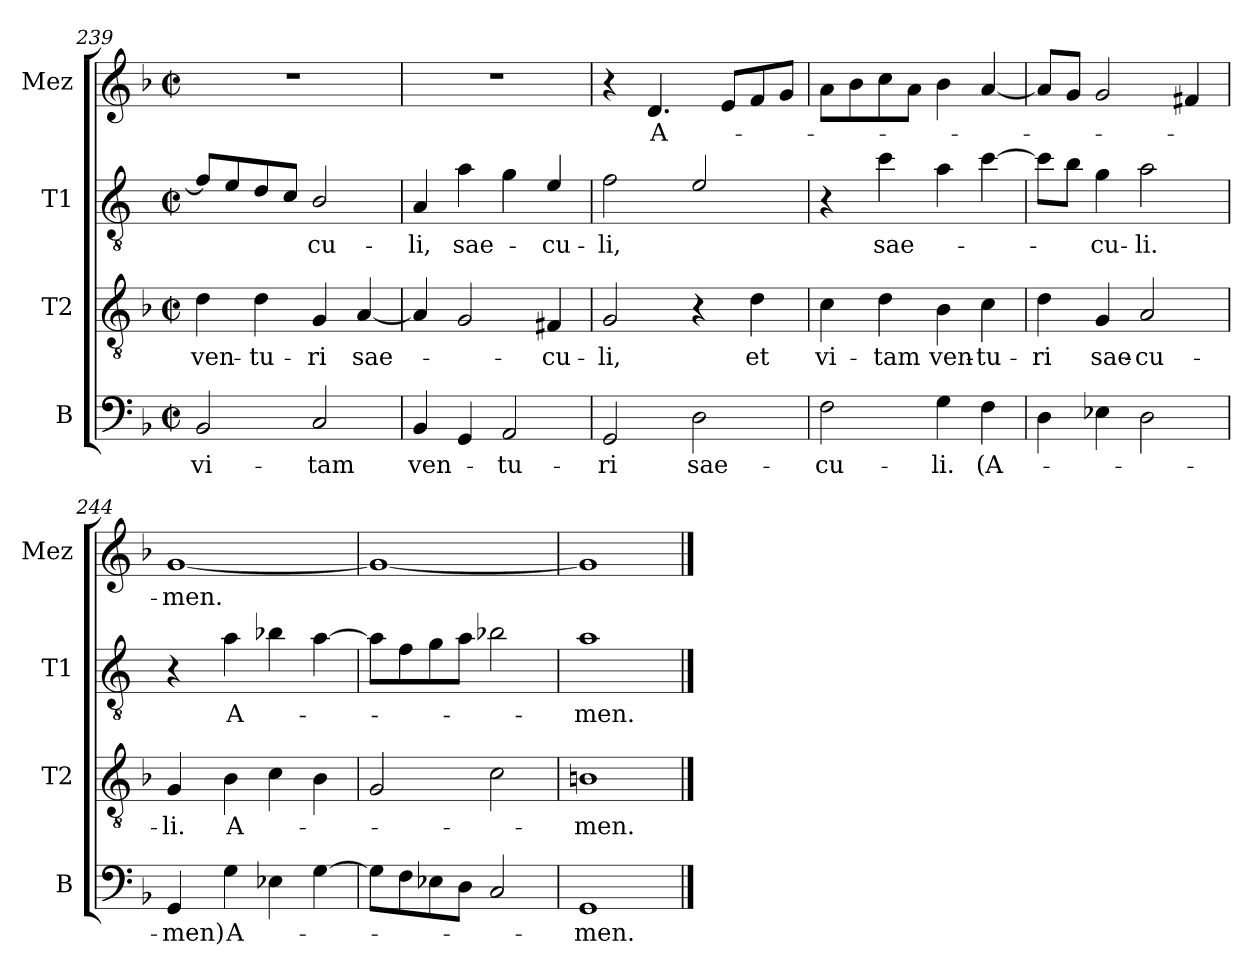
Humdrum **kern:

**kern	**text	**kern	**text	**kern	**text	**kern	**text
*part4	*part4	*part3	*part3	*part2	*part2	*part1	*part1
*staff4	*staff4	*staff3	*staff3	*staff2	*staff2	*staff1	*staff1
*I"B	*	*I"T2	*	*I"T1	*	*I"Mez	*
*I'B	*	*I'T2	*	*I'T1	*	*I'Mez	*
*clefF4	*	*clefGv2	*	*clefGv2	*	*clefG2	*
*	*	*	*	*ITrd4c7	*	*	*
*k[b-]	*	*k[b-]	*	*k[b-]	*	*k[b-]	*
*M2/2	*	*M2/2	*	*M2/2	*	*M2/2	*
*met(c|)	*	*met(c|)	*	*met(c|)	*	*met(c|)	*
=239	=239	=239	=239	=239	=239	=239	=239
!	!LO:LY:b	!	!LO:LY:b	!	!	!	!
2BB-/	vi-	4d\	ven-	8B-/L]	.	1r	.
.	.	.	.	8A/	.	.	.
!	!	!	!LO:LY:b	!	!	!	!
.	.	4d\	-tu-	8G/	.	.	.
.	.	.	.	8F/J	.	.	.
!	!LO:LY:b	!	!LO:LY:b	!	!LO:LY:b	!	!
2C/	-tam	4G/	-ri	2E/	-cu-	.	.
!	!	!	!LO:LY:b	!	!	!	!
.	.	[4A/	sae-	.	.	.	.
=240	=240	=240	=240	=240	=240	=240	=240
!	!LO:LY:b	!	!	!	!LO:LY:b	!	!
4BB-/	ven-	4A/]	.	4D/	-li,	1r	.
!	!	!	!	!	!LO:LY:b	!	!
4GG/	.	2G/	.	4d\	sae-	.	.
!	!LO:LY:b	!	!	!	!	!	!
2AA/	-tu-	.	.	4c\	.	.	.
!	!	!	!LO:LY:b	!	!LO:LY:b	!	!
.	.	4F#X/	-cu-	4A/	-cu-	.	.
!!LO:PB:g=z
=241	=241	=241	=241	=241	=241	=241	=241
!	!LO:LY:b	!	!LO:LY:b	!	!LO:LY:b	!	!
2GG/	-ri	2G/	-li,	2B-\	-li,	4r	.
!	!	!	!	!	!	!	!LO:LY:b
.	.	.	.	.	.	4.d/	A-
!	!LO:LY:b	!	!	!	!	!	!
2D\	sae-	4r	.	2A/	.	.	.
.	.	.	.	.	.	8e/L	.
!	!	!	!LO:LY:b	!	!	!	!
.	.	4d\	et	.	.	8f/	.
.	.	.	.	.	.	8g/J	.
=242	=242	=242	=242	=242	=242	=242	=242
!	!LO:LY:b	!	!LO:LY:b	!	!	!	!
2F\	-cu-	4c\	vi-	4r	.	8a\L	.
.	.	.	.	.	.	8b-\	.
!	!	!	!LO:LY:b	!	!LO:LY:b	!	!
.	.	4d\	-tam	4f\	sae-	8cc\	.
.	.	.	.	.	.	8a\J	.
!	!LO:LY:b	!	!LO:LY:b	!	!	!	!
4G\	-li.	4B-\	ven-	4d\	.	4b-\	.
!	!LO:LY:b	!	!LO:LY:b	!	!	!	!
4F\	(A-	4c\	-tu-	[4f\	.	[4a/	.
=243	=243	=243	=243	=243	=243	=243	=243
!	!	!	!LO:LY:b	!	!	!	!
4D\	.	4d\	-ri	8f\L]	.	8a/L]	.
.	.	.	.	8e\J	.	8g/J	.
!	!	!	!LO:LY:b	!	!LO:LY:b	!	!
4E-X\	.	4G/	sae-	4c\	-cu-	2g/	.
!	!	!	!LO:LY:b	!	!LO:LY:b	!	!
2D\	.	2A/	-cu-	2d\	-li.	.	.
.	.	.	.	.	.	4f#X/	.
=244	=244	=244	=244	=244	=244	=244	=244
*	*	*	*	*	*	*MM100	*
!	!LO:LY:b	!	!LO:LY:b	!	!	!	!LO:LY:b
4GG/	-men)	4G/	-li.	4r	.	[1g	men.
!	!LO:LY:b	!	!LO:LY:b	!	!LO:LY:b	!	!
4G\	A-	4B-\	A-	4d\	A-	.	.
4E-X\	.	4c\	.	4e-X\	.	.	.
[4G\	.	4B-\	.	[4d\	.	.	.
=245	=245	=245	=245	=245	=245	=245	=245
*	*	*	*	*	*	*MM88	*
8G\L]	.	2G/	.	8d\L]	.	1g_	.
8F\	.	.	.	8B-\	.	.	.
8E-X\	.	.	.	8c\	.	.	.
8D\J	.	.	.	8d\J	.	.	.
2C/	.	2c\	.	2e-X\	.	.	.
=246	=246	=246	=246	=246	=246	=246	=246
!	!LO:LY:b	!	!LO:LY:b	!	!LO:LY:b	!	!
1GG	-men.	1Bn	-men.	1d	-men.	1g]	.
==	==	==	==	==	==	==	==
*-	*-	*-	*-	*-	*-	*-	*-
